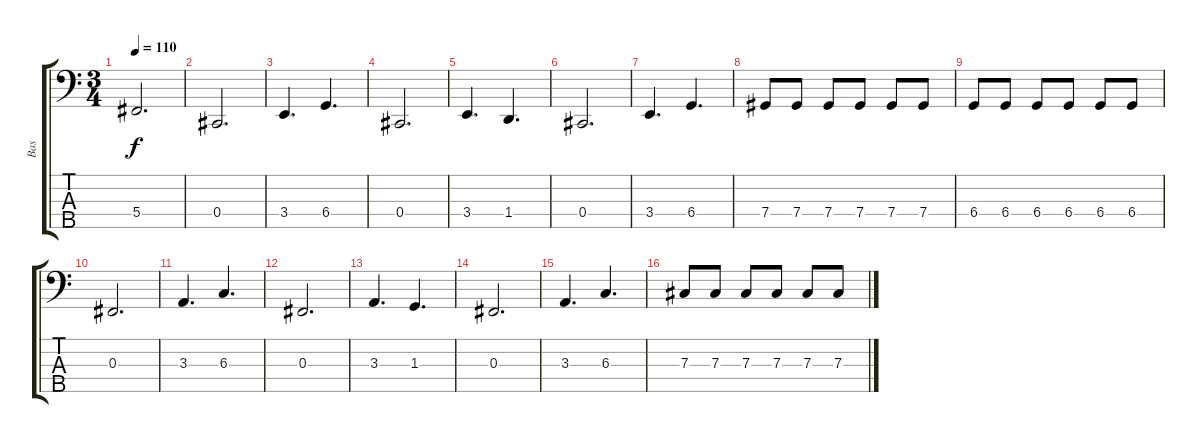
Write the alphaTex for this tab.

\track ("Bas" "Bas") {instrument electricbassfinger}
\staff {score tabs}
\tuning (E2 B1 Gb1 Db1 Ab0) {hide}
\ts (3 4)
\tempo 110
\clef f4
\ks c
5.4.2{d dy f} |
0.4.2{d} |
3.4.4{d} 6.4.4{d} |
0.4.2{d} |
3.4.4{d} 1.4.4{d} |
0.4.2{d} |
3.4.4{d} 6.4.4{d} |
7.4.8 7.4.8 7.4.8 7.4.8 7.4.8 7.4.8 |
6.4.8 6.4.8 6.4.8 6.4.8 6.4.8 6.4.8 |
0.3.2{d} |
3.3.4{d} 6.3.4{d} |
0.3.2{d} |
3.3.4{d} 1.3.4{d} |
0.3.2{d} |
3.3.4{d} 6.3.4{d} |
7.3.8 7.3.8 7.3.8 7.3.8 7.3.8 7.3.8
